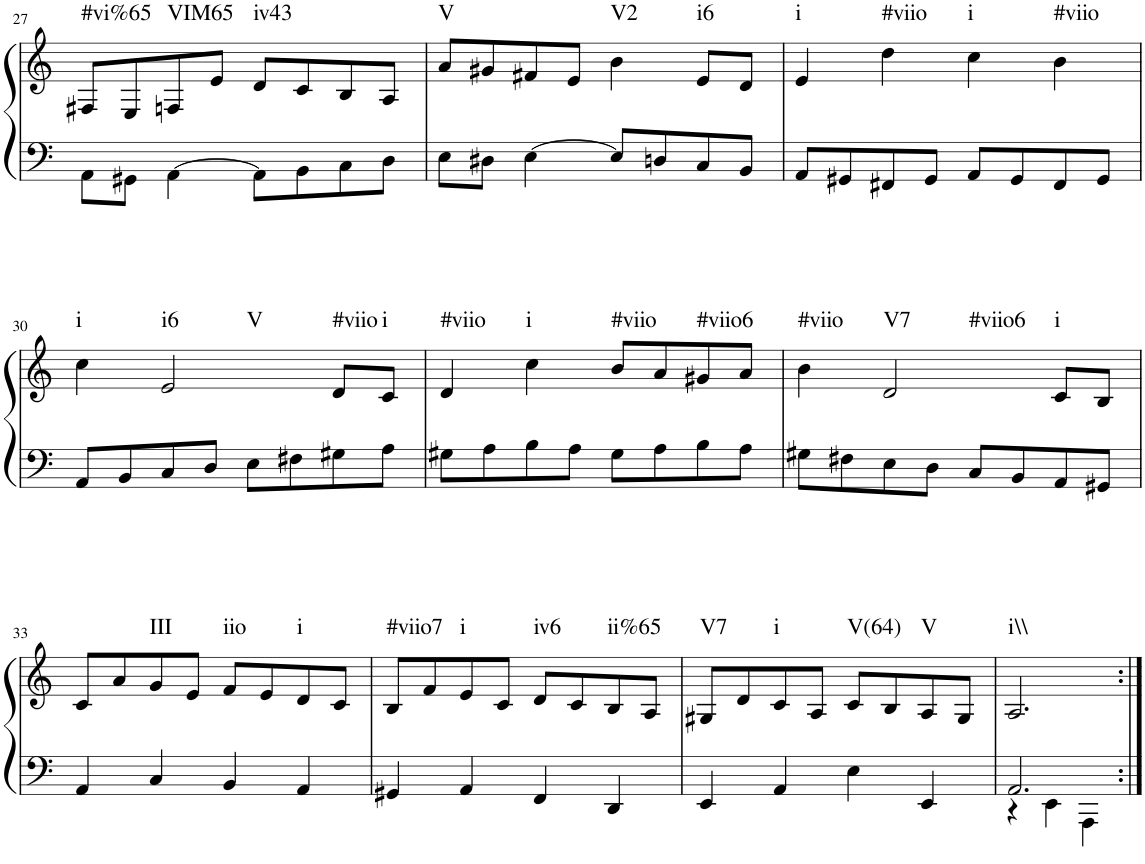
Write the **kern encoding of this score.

**kern	**kern	**harte
*part1	*part1	*part1
*staff2	*staff1	*
*I"unbenannt1	*	*
!!LO:PB:g=z
*clefF4	*clefG2	*
*k[]	*k[]	*
*M2/2	*M2/2	*
=27	=27	=27
!	!	!LO:H:kt=#vi%65
8AA\L	8F#X/L	N
8GG#X\J	8E/	.
!	!	!LO:H:kt=VIM65
[4AA\	8Fn/	N
.	8e/J	.
!	!	!LO:H:kt=iv43
8AA\L]	8d/L	N
8BB\	8c/	.
8C\	8B/	.
8D\J	8A/J	.
=28	=28	=28
!	!	!LO:H:kt=V
8E\L	8a/L	N
8D#X\J	8g#X/	.
[4E\	8f#X/	.
.	8e/J	.
!	!	!LO:H:kt=V2
8E/L]	4b\	N
8Dn/	.	.
!	!	!LO:H:kt=i6
8C/	8e/L	N
8BB/J	8d/J	.
=29	=29	=29
!	!	!LO:H:kt=i
8AA/L	4e/	N
8GG#X/	.	.
!	!	!LO:H:kt=#viio
8FF#X/	4dd\	N
8GG#/J	.	.
!	!	!LO:H:kt=i
8AA/L	4cc\	N
8GG#/	.	.
!	!	!LO:H:kt=#viio
8FF#/	4b\	N
8GG#/J	.	.
!!LO:LB:g=z
=30	=30	=30
!	!	!LO:H:kt=i
8AA/L	4cc\	N
8BB/	.	.
!	!	!LO:H:n=1:kt=i6
!	!	!LO:H:n=2:kt=V
8C/	2e/	N N
8D/J	.	.
8E\L	.	.
8F#X\	.	.
!	!	!LO:H:kt=#viio
8G#X\	8d/L	N
!	!	!LO:H:kt=i
8A\J	8c/J	N
=31	=31	=31
!	!	!LO:H:kt=#viio
8G#X\L	4d/	N
8A\	.	.
!	!	!LO:H:kt=i
8B\	4cc\	N
8A\J	.	.
!	!	!LO:H:kt=#viio
8G#\L	8b/L	N
8A\	8a/	.
!	!	!LO:H:kt=#viio6
8B\	8g#X/	N
8A\J	8a/J	.
=32	=32	=32
!	!	!LO:H:kt=#viio
8G#X\L	4b\	N
8F#X\	.	.
!	!	!LO:H:n=1:kt=V7
!	!	!LO:H:n=2:kt=#viio6
8E\	2d/	N N
8D\J	.	.
8C/L	.	.
8BB/	.	.
!	!	!LO:H:kt=i
8AA/	8c/L	N
8GG#X/J	8B/J	.
!!LO:LB:g=z
=33	=33	=33
4AA/	8c/L	.
.	8a/	.
!	!	!LO:H:kt=III
4C/	8g/	N
.	8e/J	.
!	!	!LO:H:kt=iio
4BB/	8f/L	N
.	8e/	.
!	!	!LO:H:kt=i
4AA/	8d/	N
.	8c/J	.
=34	=34	=34
!	!	!LO:H:kt=#viio7
4GG#X/	8B/L	N
.	8f/	.
!	!	!LO:H:kt=i
4AA/	8e/	N
.	8c/J	.
!	!	!LO:H:kt=iv6
4FF/	8d/L	N
.	8c/	.
!	!	!LO:H:kt=ii%65
4DD/	8B/	N
.	8A/J	.
=35	=35	=35
!	!	!LO:H:kt=V7
4EE/	8G#X/L	N
.	8d/	.
!	!	!LO:H:kt=i
4AA/	8c/	N
.	8A/J	.
!	!	!LO:H:kt=V(64)
4E\	8c/L	N
.	8B/	.
!	!	!LO:H:kt=V
4EE/	8A/	N
.	8G#/J	.
=36	=36	=36
*^	*	*
!	!	!	!LO:H:kt=i\\
2.AA/	4r	2.A/	N
.	4EE\	.	.
.	4AAA\	.	.
*v	*v	*	*
=:|!	=:|!	=:|!
*-	*-	*-
